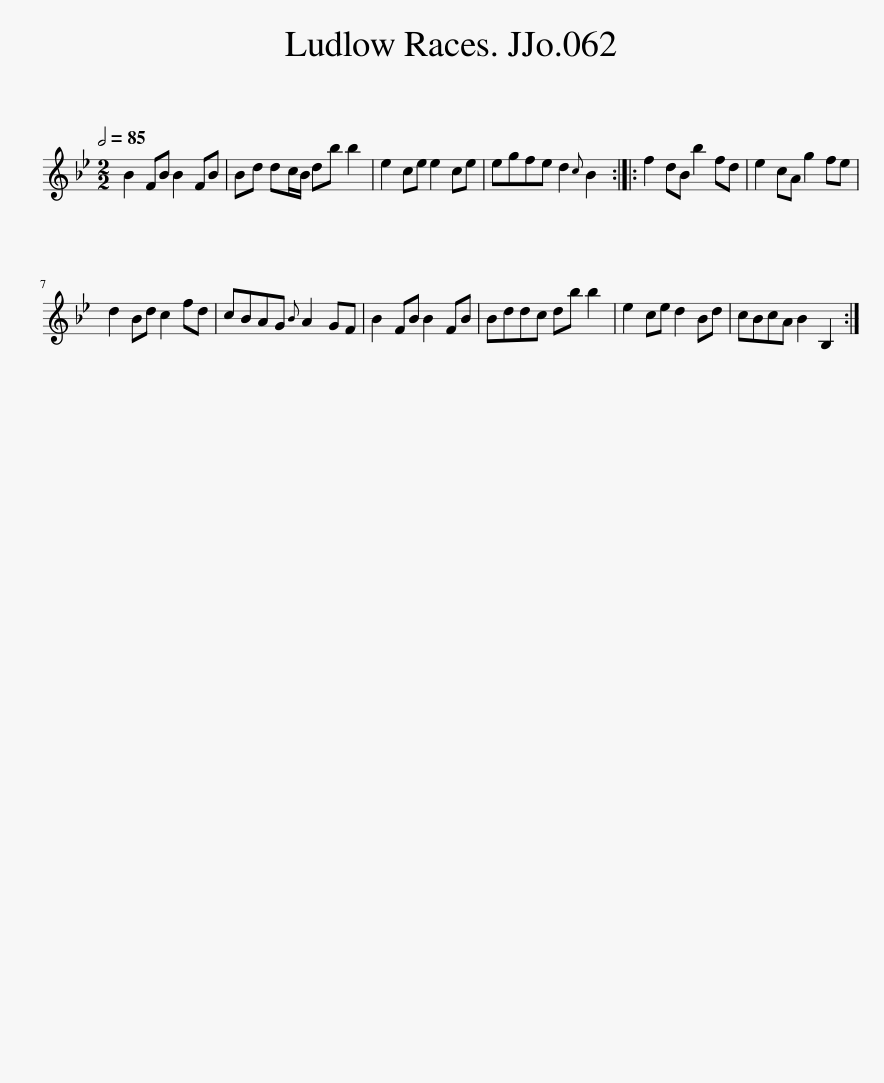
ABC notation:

X:1
L:1/8
Q:1/2=85
M:2/2
I:linebreak $
K:Bb
V:1 treble
V:1
 B2 FB B2 FB | Bd dc/B/ db b2 | e2 ce e2 ce | egfe d2{c} B2 :: f2 dB b2 fd | %5
 e2 cA g2 fe |$ d2 Bd c2 fd | cBAG{B} A2 GF | B2 FB B2 FB | Bddc db b2 | %10
 e2 ce d2 Bd | cBcA B2 B,2 :| %12
